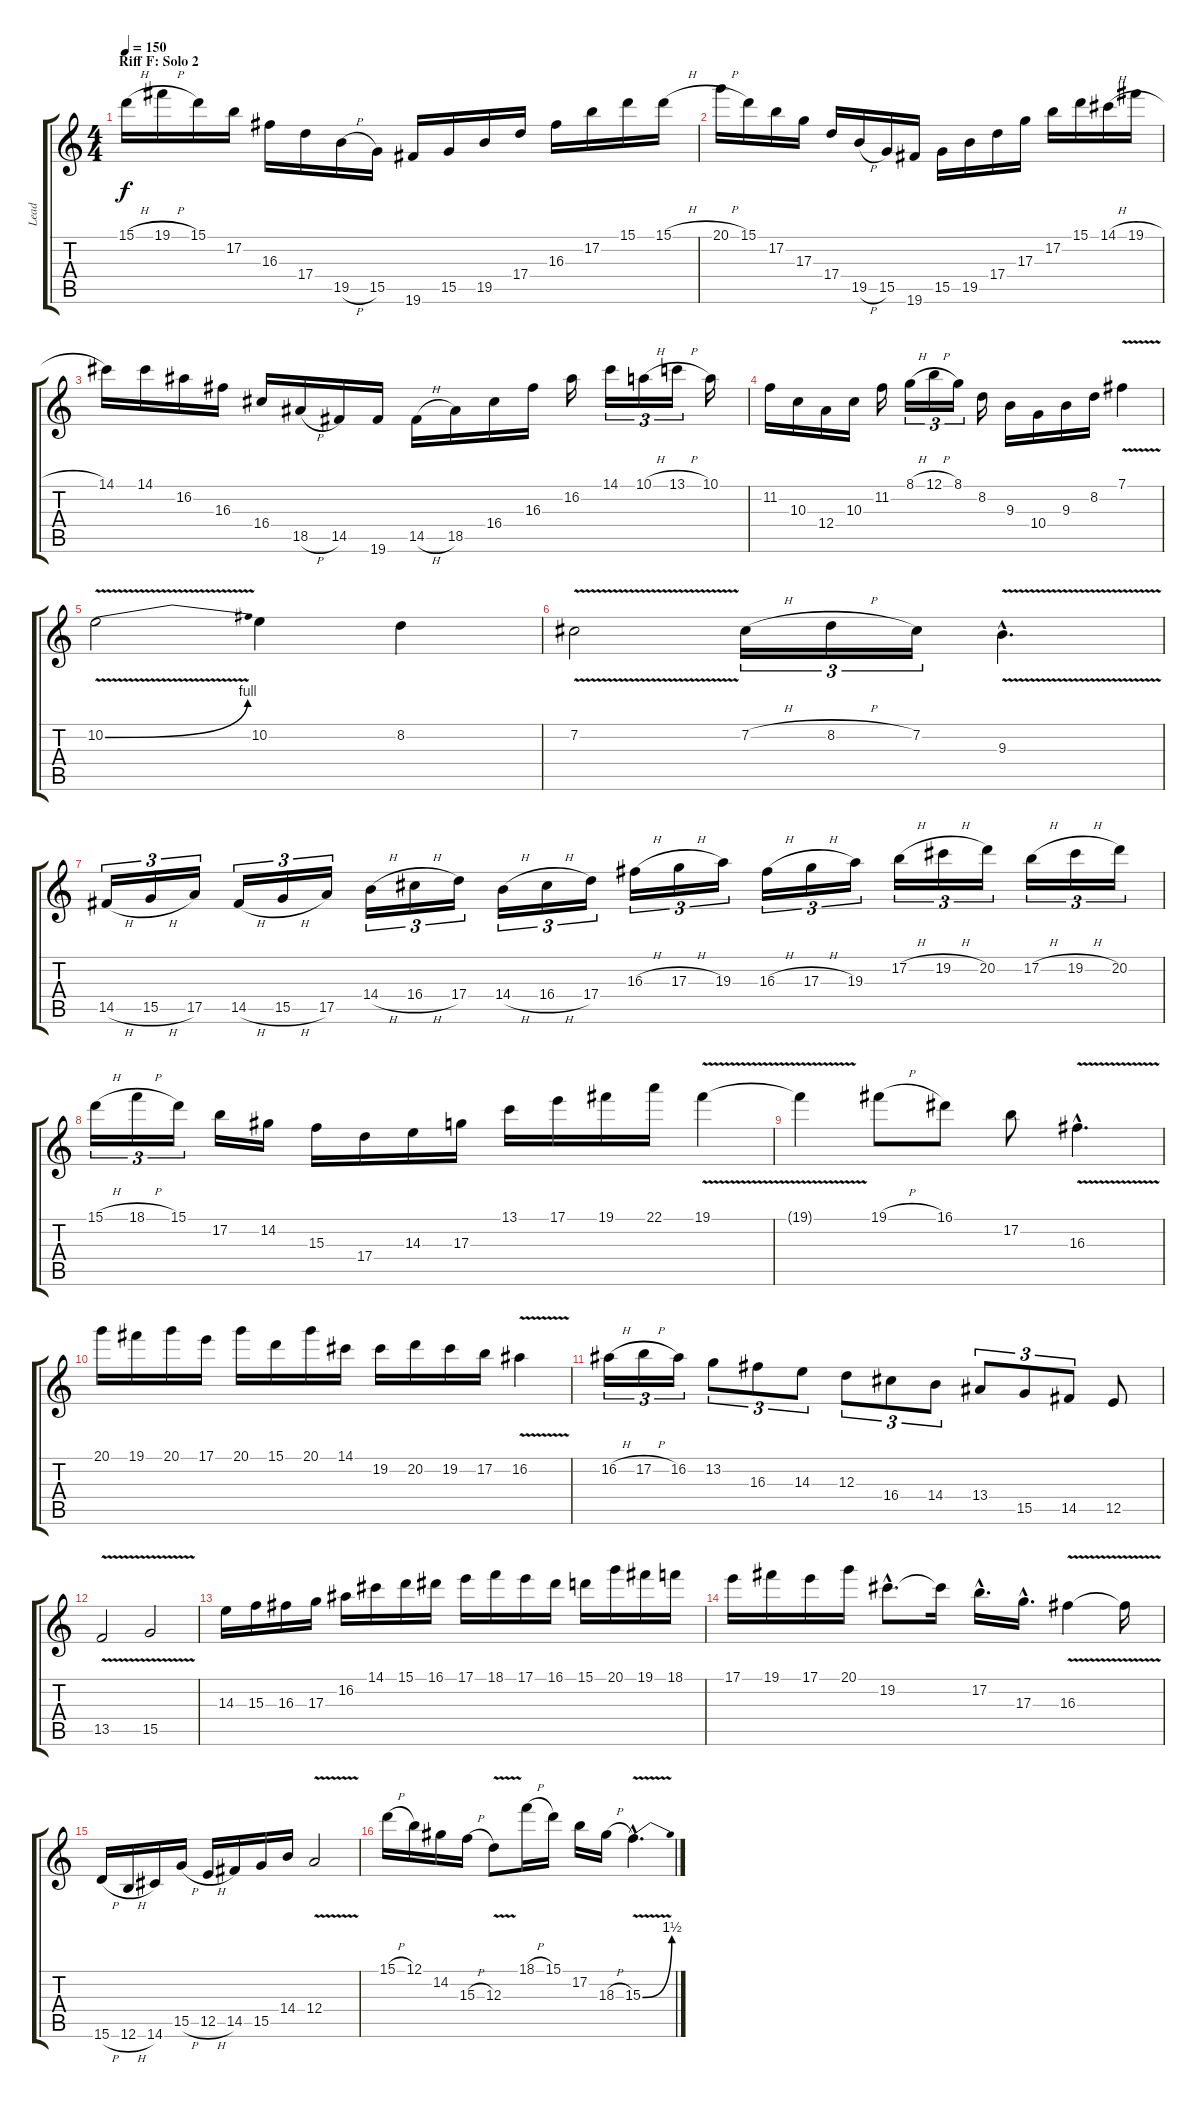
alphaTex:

\track ("Lead" "Lead") {instrument distortionguitar}
\staff {score tabs}
\tuning (B3 Gb3 D3 A2 E2 B1) {hide}
\ts (4 4)
\section ("" "Riff F: Solo 2")
\tempo 150
\clef g2
\ks c
15.1{h}.16{dy f} 19.1{h}.16 15.1.16 17.2.16 16.3.16 17.4.16 19.5{h}.16 15.5.16 19.6.16 15.5.16 19.5.16 17.4.16 16.3.16 17.2.16 15.1.16 15.1{h}.16 |
20.1{h}.16 15.1.16 17.2.16 17.3.16 17.4.16 19.5{h}.16 15.5.16 19.6.16 15.5.16 19.5.16 17.4.16 17.3.16 17.2.16 15.1.16 14.1{h}.16 19.1{h}.16 |
14.1.16 14.1.16 16.2.16 16.3.16 16.4.16 18.5{h}.16 14.5.16 19.6.16 14.5{h}.16 18.5.16 16.4.16 16.3.16 16.2.16 14.1.16{tu (3 2)} 10.1{h}.16{tu (3 2)} 13.1{h}.16{tu (3 2)} 10.1.16 |
11.2.16 10.3.16 12.4.16 10.3.16 11.2.16 8.1{h}.16{tu (3 2)} 12.1{h}.16{tu (3 2)} 8.1.16{tu (3 2)} 8.2.16 9.3.16 10.4.16 9.3.16 8.2.16 7.1{v}.4 |
10.2{be (bend 0 0 60 4) v}.2 10.2.4 8.2.4 |
7.2{v}.2 7.2{h}.16{tu (3 2)} 8.2{h}.16{tu (3 2)} 7.2.16{tu (3 2)} 9.3{v hac}.4{d} |
14.5{h}.16{tu (3 2)} 15.5{h}.16{tu (3 2)} 17.5.16{tu (3 2)} 14.5{h}.16{tu (3 2)} 15.5{h}.16{tu (3 2)} 17.5.16{tu (3 2)} 14.4{h}.16{tu (3 2)} 16.4{h}.16{tu (3 2)} 17.4.16{tu (3 2)} 14.4{h}.16{tu (3 2)} 16.4{h}.16{tu (3 2)} 17.4.16{tu (3 2)} 16.3{h}.16{tu (3 2)} 17.3{h}.16{tu (3 2)} 19.3.16{tu (3 2)} 16.3{h}.16{tu (3 2)} 17.3{h}.16{tu (3 2)} 19.3.16{tu (3 2)} 17.2{h}.16{tu (3 2)} 19.2{h}.16{tu (3 2)} 20.2.16{tu (3 2)} 17.2{h}.16{tu (3 2)} 19.2{h}.16{tu (3 2)} 20.2.16{tu (3 2)} |
15.1{h}.16{tu (3 2)} 18.1{h}.16{tu (3 2)} 15.1.16{tu (3 2)} 17.2.16 14.2.16 15.3.16 17.4.16 14.3.16 17.3.16 13.1.16 17.1.16 19.1.16 22.1.16 19.1{v}.4 |
19.1{t}.4 19.1{h}.8 16.1.8 17.2.8 16.3{v hac}.4{d} |
20.1.16 19.1.16 20.1.16 17.1.16 20.1.16 15.1.16 20.1.16 14.1.16 19.2.16 20.2.16 19.2.16 17.2.16 16.2{v}.4 |
16.2{h}.16{tu (3 2)} 17.2{h}.16{tu (3 2)} 16.2.16{tu (3 2)} 13.2.8{tu (3 2)} 16.3.8{tu (3 2)} 14.3.8{tu (3 2)} 12.3.8{tu (3 2)} 16.4.8{tu (3 2)} 14.4.8{tu (3 2)} 13.4.8{tu (3 2)} 15.5.8{tu (3 2)} 14.5.8{tu (3 2)} 12.5.8 |
13.5{v}.2 15.5{v}.2 |
14.3.16 15.3.16 16.3.16 17.3.16 16.2.16 14.1.16 15.1.16 16.1.16 17.1.16 18.1.16 17.1.16 16.1.16 15.1.16 20.1.16 19.1.16 18.1.16 |
17.1.16 19.1.16 17.1.16 20.1.16 19.2{hac}.8{d} 19.2{t}.16 17.2{hac}.16{d} 17.3{hac}.16{d} 16.3{v}.4 16.3{t}.16 |
15.6{h}.16 12.6{h}.16 14.6.16 15.5{h}.16 12.5{h}.16 14.5.16 15.5.16 14.4.16 12.4{v}.2 |
15.1{h}.16 12.1.16 14.2.16 15.3{h}.16 12.3{v}.8 18.1{h}.16 15.1.16 17.2.16 18.3{h}.16 15.3{be (bend 0 0 60 6) v hac}.4{d}
